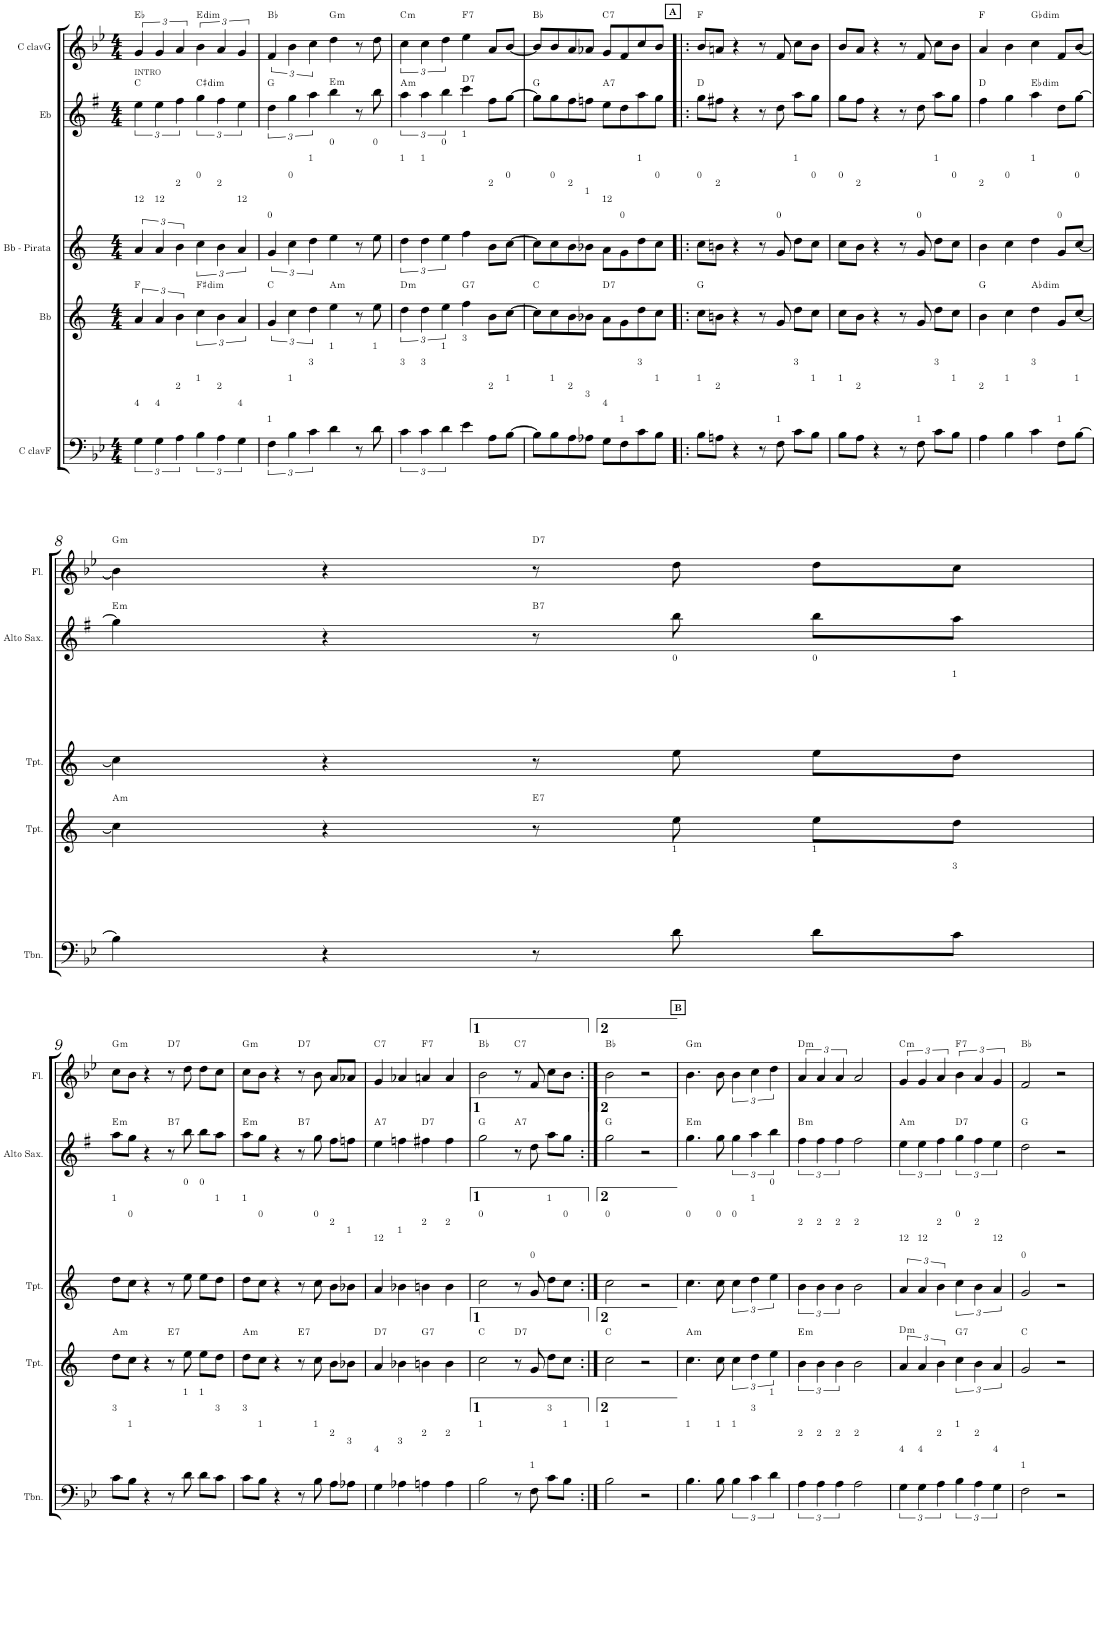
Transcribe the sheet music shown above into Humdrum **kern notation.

**kern	**kern	**harte	**kern	**kern	**harte	**kern	**harte
*part5	*part4	*part4	*part3	*part2	*part2	*part1	*part1
*staff5	*staff4	*	*staff3	*staff2	*	*staff1	*
*I"C clavF	*I"Bb	*	*I"Bb - Pirata	*I"Eb	*	*I"C clavG	*
*clefF4	*clefG2	*	*clefG2	*clefG2	*	*clefG2	*
*	*Trd1c2	*	*Trd1c2	*Trd5c9	*	*	*
*k[b-e-]	*k[]	*	*k[]	*k[f#]	*	*k[b-e-]	*
*B-:	*	*	*	*G:	*	*B-:	*
*M4/4	*M4/4	*	*M4/4	*M4/4	*	*M4/4	*
=1	=1	=1	=1	=1	=1	=1	=1
!	!	!	!	!	!	!LO:TX:b:t=INTRO	!
!	!	!	!LO:TX:a:t=12	!	!	!	!
!LO:TX:a:t=4	!	!	!	!	!	!	!
6G\	6a/	F:maj	6a/	6ee\	C:maj	6g/	Eb:maj
!	!	!	!LO:TX:a:t=12	!	!	!	!
!LO:TX:a:t=4	!	!	!	!	!	!	!
6G\	6a/	.	6a/	6ee\	.	6g/	.
!	!	!	!LO:TX:a:t=2	!	!	!	!
!LO:TX:a:t=2	!	!	!	!	!	!	!
6A\	6b\	.	6b\	6ff#\	.	6a/	.
!	!	!	!LO:TX:a:t=0	!	!	!	!
!LO:TX:a:t=1	!	!LO:H:kt=dim	!	!	!LO:H:kt=dim	!	!LO:H:kt=dim
6B-\	6cc\	F#:dim	6cc\	6gg\	C#:dim	6b-\	E:dim
!	!	!	!LO:TX:a:t=2	!	!	!	!
!LO:TX:a:t=2	!	!	!	!	!	!	!
6A\	6b\	.	6b\	6ff#\	.	6a/	.
!	!	!	!LO:TX:a:t=12	!	!	!	!
!LO:TX:a:t=4	!	!	!	!	!	!	!
6G\	6a/	.	6a/	6ee\	.	6g/	.
=2	=2	=2	=2	=2	=2	=2	=2
!	!	!	!LO:TX:a:t=0	!	!	!	!
!LO:TX:a:t=1	!	!	!	!	!	!	!
6F\	6g/	C:maj	6g/	6dd\	G:maj	6f/	Bb:maj
!	!	!	!LO:TX:a:t=0	!	!	!	!
!LO:TX:a:t=1	!	!	!	!	!	!	!
6B-\	6cc\	.	6cc\	6gg\	.	6b-\	.
!	!	!	!LO:TX:a:t=1	!	!	!	!
!LO:TX:a:t=3	!	!	!	!	!	!	!
6c\	6dd\	.	6dd\	6aa\	.	6cc\	.
!	!	!	!LO:TX:a:t=0	!	!	!	!
!LO:TX:a:t=1	!	!LO:H:kt=m	!	!	!LO:H:kt=m	!	!LO:H:kt=m
4d\	4ee\	A:min	4ee\	4bb\	E:min	4dd\	G:min
8r	8r	.	8r	8r	.	8r	.
!	!	!	!LO:TX:a:t=0	!	!	!	!
!LO:TX:a:t=1	!	!	!	!	!	!	!
8d\	8ee\	.	8ee\	8bb\	.	8dd\	.
=3	=3	=3	=3	=3	=3	=3	=3
!	!	!	!LO:TX:a:t=1	!	!	!	!
!LO:TX:a:t=3	!	!LO:H:kt=m	!	!	!LO:H:kt=m	!	!LO:H:kt=m
6c\	6dd\	D:min	6dd\	6aa\	A:min	6cc\	C:min
!	!	!	!LO:TX:a:t=1	!	!	!	!
!LO:TX:a:t=3	!	!	!	!	!	!	!
6c\	6dd\	.	6dd\	6aa\	.	6cc\	.
!	!	!	!LO:TX:a:t=0	!	!	!	!
!LO:TX:a:t=1	!	!	!	!	!	!	!
6d\	6ee\	.	6ee\	6bb\	.	6dd\	.
!	!	!	!LO:TX:a:t=1	!	!	!	!
!LO:TX:a:t=3	!	!LO:H:kt=7	!	!	!LO:H:kt=7	!	!LO:H:kt=7
4e-\	4ff\	G:7	4ff\	4ccc\	D:7	4ee-\	F:7
!	!	!	!LO:TX:a:t=2	!	!	!	!
!LO:TX:a:t=2	!	!	!	!	!	!	!
8A\L	8b\L	.	8b\L	8ff#\L	.	8a/L	.
!	!	!	!LO:TX:a:t=0	!	!	!	!
!LO:TX:a:t=1	!	!	!	!	!	!	!
[>8B-\J	[>8cc\J	.	[>8cc\J	[>8gg\J	.	[<8b-/J	.
=4	=4	=4	=4	=4	=4	=4	=4
8B-\L]	8cc\L]	C:maj	8cc\L]	8gg\L]	G:maj	8b-/L]	Bb:maj
!	!	!	!LO:TX:a:t=0	!	!	!	!
!LO:TX:a:t=1	!	!	!	!	!	!	!
8B-\	8cc\	.	8cc\	8gg\	.	8b-/	.
!	!	!	!LO:TX:a:t=2	!	!	!	!
!LO:TX:a:t=2	!	!	!	!	!	!	!
8A\	8b\	.	8b\	8ff#\	.	8a/	.
!	!	!	!LO:TX:a:t=1	!	!	!	!
!LO:TX:a:t=3	!	!	!	!	!	!	!
8A-X\J	8b-X\J	.	8b-X\J	8ffn\J	.	8a-X/J	.
!	!	!	!LO:TX:a:t=12	!	!	!	!
!LO:TX:a:t=4	!	!LO:H:kt=7	!	!	!LO:H:kt=7	!	!LO:H:kt=7
8G\L	8a\L	D:7	8a\L	8ee\L	A:7	8g/L	C:7
!	!	!	!LO:TX:a:t=0	!	!	!	!
!LO:TX:a:t=1	!	!	!	!	!	!	!
8F\	8g\	.	8g\	8dd\	.	8f/	.
!	!	!	!LO:TX:a:t=1	!	!	!	!
!LO:TX:a:t=3	!	!	!	!	!	!	!
8c\	8dd\	.	8dd\	8aa\	.	8cc/	.
!	!	!	!LO:TX:a:t=0	!	!	!	!
!LO:TX:a:t=1	!	!	!	!	!	!	!
8B-\J	8cc\J	.	8cc\J	8gg\J	.	8b-/J	.
!!LO:REH:place=s1:a:B:cj:t=A
=5!|:	=5!|:	=5!|:	=5!|:	=5!|:	=5!|:	=5!|:	=5!|:
!	!	!	!LO:TX:a:t=0	!	!	!	!
!LO:TX:a:t=1	!	!	!	!	!	!	!
8B-\L	8cc\L	G:maj	8cc\L	8gg\L	D:maj	8b-/L	F:maj
!	!	!	!LO:TX:a:t=2	!	!	!	!
!LO:TX:a:t=2	!	!	!	!	!	!	!
8An\J	8bn\J	.	8bn\J	8ff#X\J	.	8an/J	.
4r	4r	.	4r	4r	.	4r	.
8r	8r	.	8r	8r	.	8r	.
!	!	!	!LO:TX:a:t=0	!	!	!	!
!LO:TX:a:t=1	!	!	!	!	!	!	!
8F\	8g/	.	8g/	8dd\	.	8f/	.
!	!	!	!LO:TX:a:t=1	!	!	!	!
!LO:TX:a:t=3	!	!	!	!	!	!	!
8c\L	8dd\L	.	8dd\L	8aa\L	.	8cc\L	.
!	!	!	!LO:TX:a:t=0	!	!	!	!
!LO:TX:a:t=1	!	!	!	!	!	!	!
8B-\J	8cc\J	.	8cc\J	8gg\J	.	8b-\J	.
=6	=6	=6	=6	=6	=6	=6	=6
!	!	!	!LO:TX:a:t=0	!	!	!	!
!LO:TX:a:t=1	!	!	!	!	!	!	!
8B-\L	8cc\L	.	8cc\L	8gg\L	.	8b-/L	.
!	!	!	!LO:TX:a:t=2	!	!	!	!
!LO:TX:a:t=2	!	!	!	!	!	!	!
8A\J	8b\J	.	8b\J	8ff#\J	.	8a/J	.
4r	4r	.	4r	4r	.	4r	.
8r	8r	.	8r	8r	.	8r	.
!	!	!	!LO:TX:a:t=0	!	!	!	!
!LO:TX:a:t=1	!	!	!	!	!	!	!
8F\	8g/	.	8g/	8dd\	.	8f/	.
!	!	!	!LO:TX:a:t=1	!	!	!	!
!LO:TX:a:t=3	!	!	!	!	!	!	!
8c\L	8dd\L	.	8dd\L	8aa\L	.	8cc\L	.
!	!	!	!LO:TX:a:t=0	!	!	!	!
!LO:TX:a:t=1	!	!	!	!	!	!	!
8B-\J	8cc\J	.	8cc\J	8gg\J	.	8b-\J	.
=7	=7	=7	=7	=7	=7	=7	=7
!	!	!	!LO:TX:a:t=2	!	!	!	!
!LO:TX:a:t=2	!	!	!	!	!	!	!
4A\	4b\	G:maj	4b\	4ff#\	D:maj	4a/	F:maj
!	!	!	!LO:TX:a:t=0	!	!	!	!
!LO:TX:a:t=1	!	!	!	!	!	!	!
4B-\	4cc\	.	4cc\	4gg\	.	4b-\	.
!	!	!	!LO:TX:a:t=1	!	!	!	!
!LO:TX:a:t=3	!	!LO:H:kt=dim	!	!	!LO:H:kt=dim	!	!LO:H:kt=dim
4c\	4dd\	Ab:dim	4dd\	4aa\	Eb:dim	4cc\	Gb:dim
!	!	!	!LO:TX:a:t=0	!	!	!	!
!LO:TX:a:t=1	!	!	!	!	!	!	!
8F\L	8g/L	.	8g/L	8dd\L	.	8f/L	.
!	!	!	!LO:TX:a:t=0	!	!	!	!
!LO:TX:a:t=1	!	!	!	!	!	!	!
[>8B-\J	[<8cc/J	.	[<8cc/J	[>8gg\J	.	[<8b-/J	.
!!LO:LB:g=z
=8	=8	=8	=8	=8	=8	=8	=8
!	!	!LO:H:kt=m	!	!	!LO:H:kt=m	!	!LO:H:kt=m
4B-\]	4cc\]	A:min	4cc\]	4gg\]	E:min	4b-\]	G:min
4r	4r	.	4r	4r	.	4r	.
!	!	!LO:H:kt=7	!	!	!LO:H:kt=7	!	!LO:H:kt=7
8r	8r	E:7	8r	8r	B:7	8r	D:7
!	!	!	!LO:TX:a:t=0	!	!	!	!
!LO:TX:a:t=1	!	!	!	!	!	!	!
8d\	8ee\	.	8ee\	8bb\	.	8dd\	.
!	!	!	!LO:TX:a:t=0	!	!	!	!
!LO:TX:a:t=1	!	!	!	!	!	!	!
8d\L	8ee\L	.	8ee\L	8bb\L	.	8dd\L	.
!	!	!	!LO:TX:a:t=1	!	!	!	!
!LO:TX:a:t=3	!	!	!	!	!	!	!
8c\J	8dd\J	.	8dd\J	8aa\J	.	8cc\J	.
!!LO:LB:g=z
=9	=9	=9	=9	=9	=9	=9	=9
!	!	!	!LO:TX:a:t=1	!	!	!	!
!LO:TX:a:t=3	!	!LO:H:kt=m	!	!	!LO:H:kt=m	!	!LO:H:kt=m
8c\L	8dd\L	A:min	8dd\L	8aa\L	E:min	8cc\L	G:min
!	!	!	!LO:TX:a:t=0	!	!	!	!
!LO:TX:a:t=1	!	!	!	!	!	!	!
8B-\J	8cc\J	.	8cc\J	8gg\J	.	8b-\J	.
4r	4r	.	4r	4r	.	4r	.
!	!	!LO:H:kt=7	!	!	!LO:H:kt=7	!	!LO:H:kt=7
8r	8r	E:7	8r	8r	B:7	8r	D:7
!	!	!	!LO:TX:a:t=0	!	!	!	!
!LO:TX:a:t=1	!	!	!	!	!	!	!
8d\	8ee\	.	8ee\	8bb\	.	8dd\	.
!	!	!	!LO:TX:a:t=0	!	!	!	!
!LO:TX:a:t=1	!	!	!	!	!	!	!
8d\L	8ee\L	.	8ee\L	8bb\L	.	8dd\L	.
!	!	!	!LO:TX:a:t=1	!	!	!	!
!LO:TX:a:t=3	!	!	!	!	!	!	!
8c\J	8dd\J	.	8dd\J	8aa\J	.	8cc\J	.
=10	=10	=10	=10	=10	=10	=10	=10
!	!	!	!LO:TX:a:t=1	!	!	!	!
!LO:TX:a:t=3	!	!LO:H:kt=m	!	!	!LO:H:kt=m	!	!LO:H:kt=m
8c\L	8dd\L	A:min	8dd\L	8aa\L	E:min	8cc\L	G:min
!	!	!	!LO:TX:a:t=0	!	!	!	!
!LO:TX:a:t=1	!	!	!	!	!	!	!
8B-\J	8cc\J	.	8cc\J	8gg\J	.	8b-\J	.
4r	4r	.	4r	4r	.	4r	.
!	!	!LO:H:kt=7	!	!	!LO:H:kt=7	!	!LO:H:kt=7
8r	8r	E:7	8r	8r	B:7	8r	D:7
!	!	!	!LO:TX:a:t=0	!	!	!	!
!LO:TX:a:t=1	!	!	!	!	!	!	!
8B-\	8cc\	.	8cc\	8gg\	.	8b-\	.
!	!	!	!LO:TX:a:t=2	!	!	!	!
!LO:TX:a:t=2	!	!	!	!	!	!	!
8A\L	8b\L	.	8b\L	8ff#\L	.	8a/L	.
!	!	!	!LO:TX:a:t=1	!	!	!	!
!LO:TX:a:t=3	!	!	!	!	!	!	!
8A-X\J	8b-X\J	.	8b-X\J	8ffn\J	.	8a-X/J	.
=11	=11	=11	=11	=11	=11	=11	=11
!	!	!	!LO:TX:a:t=12	!	!	!	!
!LO:TX:a:t=4	!	!LO:H:kt=7	!	!	!LO:H:kt=7	!	!LO:H:kt=7
4G\	4a/	D:7	4a/	4ee\	A:7	4g/	C:7
!	!	!	!LO:TX:a:t=1	!	!	!	!
!LO:TX:a:t=3	!	!	!	!	!	!	!
4A-X\	4b-X\	.	4b-X\	4ffn\	.	4a-X/	.
!	!	!	!LO:TX:a:t=2	!	!	!	!
!LO:TX:a:t=2	!	!LO:H:kt=7	!	!	!LO:H:kt=7	!	!LO:H:kt=7
4An\	4bn\	G:7	4bn\	4ff#X\	D:7	4an/	F:7
!	!	!	!LO:TX:a:t=2	!	!	!	!
!LO:TX:a:t=2	!	!	!	!	!	!	!
4A\	4b\	.	4b\	4ff#\	.	4a/	.
=12	=12	=12	=12	=12	=12	=12	=12
!	!	!	!LO:TX:a:t=0	!	!	!	!
!LO:TX:a:t=1	!	!	!	!	!	!	!
2B-\	2cc\	C:maj	2cc\	2gg\	G:maj	2b-\	Bb:maj
!	!	!LO:H:kt=7	!	!	!LO:H:kt=7	!	!LO:H:kt=7
8r	8r	D:7	8r	8r	A:7	8r	C:7
!	!	!	!LO:TX:a:t=0	!	!	!	!
!LO:TX:a:t=1	!	!	!	!	!	!	!
8F\	8g/	.	8g/	8dd\	.	8f/	.
!	!	!	!LO:TX:a:t=1	!	!	!	!
!LO:TX:a:t=3	!	!	!	!	!	!	!
8c\L	8dd\L	.	8dd\L	8aa\L	.	8cc\L	.
!	!	!	!LO:TX:a:t=0	!	!	!	!
!LO:TX:a:t=1	!	!	!	!	!	!	!
8B-\J	8cc\J	.	8cc\J	8gg\J	.	8b-\J	.
=13:|!	=13:|!	=13:|!	=13:|!	=13:|!	=13:|!	=13:|!	=13:|!
!	!	!	!LO:TX:a:t=0	!	!	!	!
!LO:TX:a:t=1	!	!	!	!	!	!	!
2B-\	2cc\	C:maj	2cc\	2gg\	G:maj	2b-\	Bb:maj
2r	2r	.	2r	2r	.	2r	.
!!LO:REH:place=s1:a:B:cj:t=B
=14	=14	=14	=14	=14	=14	=14	=14
!	!	!	!LO:TX:a:t=0	!	!	!	!
!LO:TX:a:t=1	!	!LO:H:kt=m	!	!	!LO:H:kt=m	!	!LO:H:kt=m
4.B-\	4.cc\	A:min	4.cc\	4.gg\	E:min	4.b-\	G:min
!	!	!	!LO:TX:a:t=0	!	!	!	!
!LO:TX:a:t=1	!	!	!	!	!	!	!
8B-\	8cc\	.	8cc\	8gg\	.	8b-\	.
!	!	!	!LO:TX:a:t=0	!	!	!	!
!LO:TX:a:t=1	!	!	!	!	!	!	!
6B-\	6cc\	.	6cc\	6gg\	.	6b-\	.
!	!	!	!LO:TX:a:t=1	!	!	!	!
!LO:TX:a:t=3	!	!	!	!	!	!	!
6c\	6dd\	.	6dd\	6aa\	.	6cc\	.
!	!	!	!LO:TX:a:t=0	!	!	!	!
!LO:TX:a:t=1	!	!	!	!	!	!	!
6d\	6ee\	.	6ee\	6bb\	.	6dd\	.
=15	=15	=15	=15	=15	=15	=15	=15
!	!	!	!LO:TX:a:t=2	!	!	!	!
!LO:TX:a:t=2	!	!LO:H:kt=m	!	!	!LO:H:kt=m	!	!LO:H:kt=m
6A\	6b\	E:min	6b\	6ff#\	B:min	6a/	D:min
!	!	!	!LO:TX:a:t=2	!	!	!	!
!LO:TX:a:t=2	!	!	!	!	!	!	!
6A\	6b\	.	6b\	6ff#\	.	6a/	.
!	!	!	!LO:TX:a:t=2	!	!	!	!
!LO:TX:a:t=2	!	!	!	!	!	!	!
6A\	6b\	.	6b\	6ff#\	.	6a/	.
!	!	!	!LO:TX:a:t=2	!	!	!	!
!LO:TX:a:t=2	!	!	!	!	!	!	!
2A\	2b\	.	2b\	2ff#\	.	2a/	.
=16	=16	=16	=16	=16	=16	=16	=16
!	!	!	!LO:TX:a:t=12	!	!	!	!
!LO:TX:a:t=4	!	!LO:H:kt=m	!	!	!LO:H:kt=m	!	!LO:H:kt=m
6G\	6a/	D:min	6a/	6ee\	A:min	6g/	C:min
!	!	!	!LO:TX:a:t=12	!	!	!	!
!LO:TX:a:t=4	!	!	!	!	!	!	!
6G\	6a/	.	6a/	6ee\	.	6g/	.
!	!	!	!LO:TX:a:t=2	!	!	!	!
!LO:TX:a:t=2	!	!	!	!	!	!	!
6A\	6b\	.	6b\	6ff#\	.	6a/	.
!	!	!	!LO:TX:a:t=0	!	!	!	!
!LO:TX:a:t=1	!	!LO:H:kt=7	!	!	!LO:H:kt=7	!	!LO:H:kt=7
6B-\	6cc\	G:7	6cc\	6gg\	D:7	6b-\	F:7
!	!	!	!LO:TX:a:t=2	!	!	!	!
!LO:TX:a:t=2	!	!	!	!	!	!	!
6A\	6b\	.	6b\	6ff#\	.	6a/	.
!	!	!	!LO:TX:a:t=12	!	!	!	!
!LO:TX:a:t=4	!	!	!	!	!	!	!
6G\	6a/	.	6a/	6ee\	.	6g/	.
=17	=17	=17	=17	=17	=17	=17	=17
!	!	!	!LO:TX:a:t=0	!	!	!	!
!LO:TX:a:t=1	!	!	!	!	!	!	!
2F\	2g/	C:maj	2g/	2dd\	G:maj	2f/	Bb:maj
2r	2r	.	2r	2r	.	2r	.
=	=	=	=	=	=	=	=
*-	*-	*-	*-	*-	*-	*-	*-
